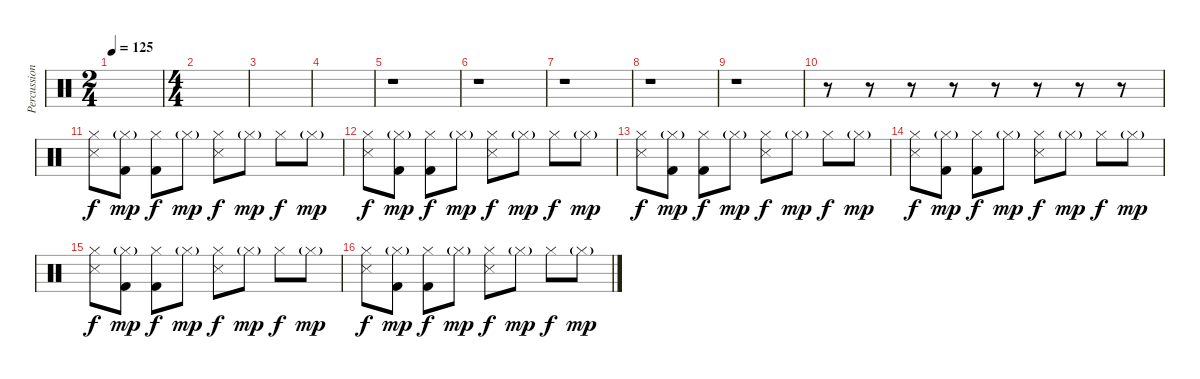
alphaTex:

\track ("Percussion" "Percussion") {instrument percussion}
\staff {score}
\articulation defaults
\ts (2 4)
\tempo 125
\clef neutral
\ks c
|
\ts (4 4)
|
|
|
r.1 |
r.1 |
r.1 |
r.1 |
r.1 |
r.8 r.8 r.8 r.8 r.8 r.8 r.8 r.8 |
("Hi-Hat (closed)" "Snare (side stick) 3").8 ("Hi-Hat (closed)"{g} "Kick (hit) 2").8{dy mp} ("Hi-Hat (closed)" "Kick (hit) 2").8{dy f} "Hi-Hat (closed)"{g}.8{dy mp} ("Hi-Hat (closed)" "Snare (side stick) 3").8{dy f} "Hi-Hat (closed)"{g}.8{dy mp} "Hi-Hat (closed)".8{dy f} "Hi-Hat (closed)"{g}.8{dy mp} |
("Hi-Hat (closed)" "Snare (side stick) 3").8{dy f} ("Hi-Hat (closed)"{g} "Kick (hit) 2").8{dy mp} ("Hi-Hat (closed)" "Kick (hit) 2").8{dy f} "Hi-Hat (closed)"{g}.8{dy mp} ("Hi-Hat (closed)" "Snare (side stick) 3").8{dy f} "Hi-Hat (closed)"{g}.8{dy mp} "Hi-Hat (closed)".8{dy f} "Hi-Hat (closed)"{g}.8{dy mp} |
("Hi-Hat (closed)" "Snare (side stick) 3").8{dy f} ("Hi-Hat (closed)"{g} "Kick (hit) 2").8{dy mp} ("Hi-Hat (closed)" "Kick (hit) 2").8{dy f} "Hi-Hat (closed)"{g}.8{dy mp} ("Hi-Hat (closed)" "Snare (side stick) 3").8{dy f} "Hi-Hat (closed)"{g}.8{dy mp} "Hi-Hat (closed)".8{dy f} "Hi-Hat (closed)"{g}.8{dy mp} |
("Hi-Hat (closed)" "Snare (side stick) 3").8{dy f} ("Hi-Hat (closed)"{g} "Kick (hit) 2").8{dy mp} ("Hi-Hat (closed)" "Kick (hit) 2").8{dy f} "Hi-Hat (closed)"{g}.8{dy mp} ("Hi-Hat (closed)" "Snare (side stick) 3").8{dy f} "Hi-Hat (closed)"{g}.8{dy mp} "Hi-Hat (closed)".8{dy f} "Hi-Hat (closed)"{g}.8{dy mp} |
("Hi-Hat (closed)" "Snare (side stick) 3").8{dy f} ("Hi-Hat (closed)"{g} "Kick (hit) 2").8{dy mp} ("Hi-Hat (closed)" "Kick (hit) 2").8{dy f} "Hi-Hat (closed)"{g}.8{dy mp} ("Hi-Hat (closed)" "Snare (side stick) 3").8{dy f} "Hi-Hat (closed)"{g}.8{dy mp} "Hi-Hat (closed)".8{dy f} "Hi-Hat (closed)"{g}.8{dy mp} |
("Hi-Hat (closed)" "Snare (side stick) 3").8{dy f} ("Hi-Hat (closed)"{g} "Kick (hit) 2").8{dy mp} ("Hi-Hat (closed)" "Kick (hit) 2").8{dy f} "Hi-Hat (closed)"{g}.8{dy mp} ("Hi-Hat (closed)" "Snare (side stick) 3").8{dy f} "Hi-Hat (closed)"{g}.8{dy mp} "Hi-Hat (closed)".8{dy f} "Hi-Hat (closed)"{g}.8{dy mp}
